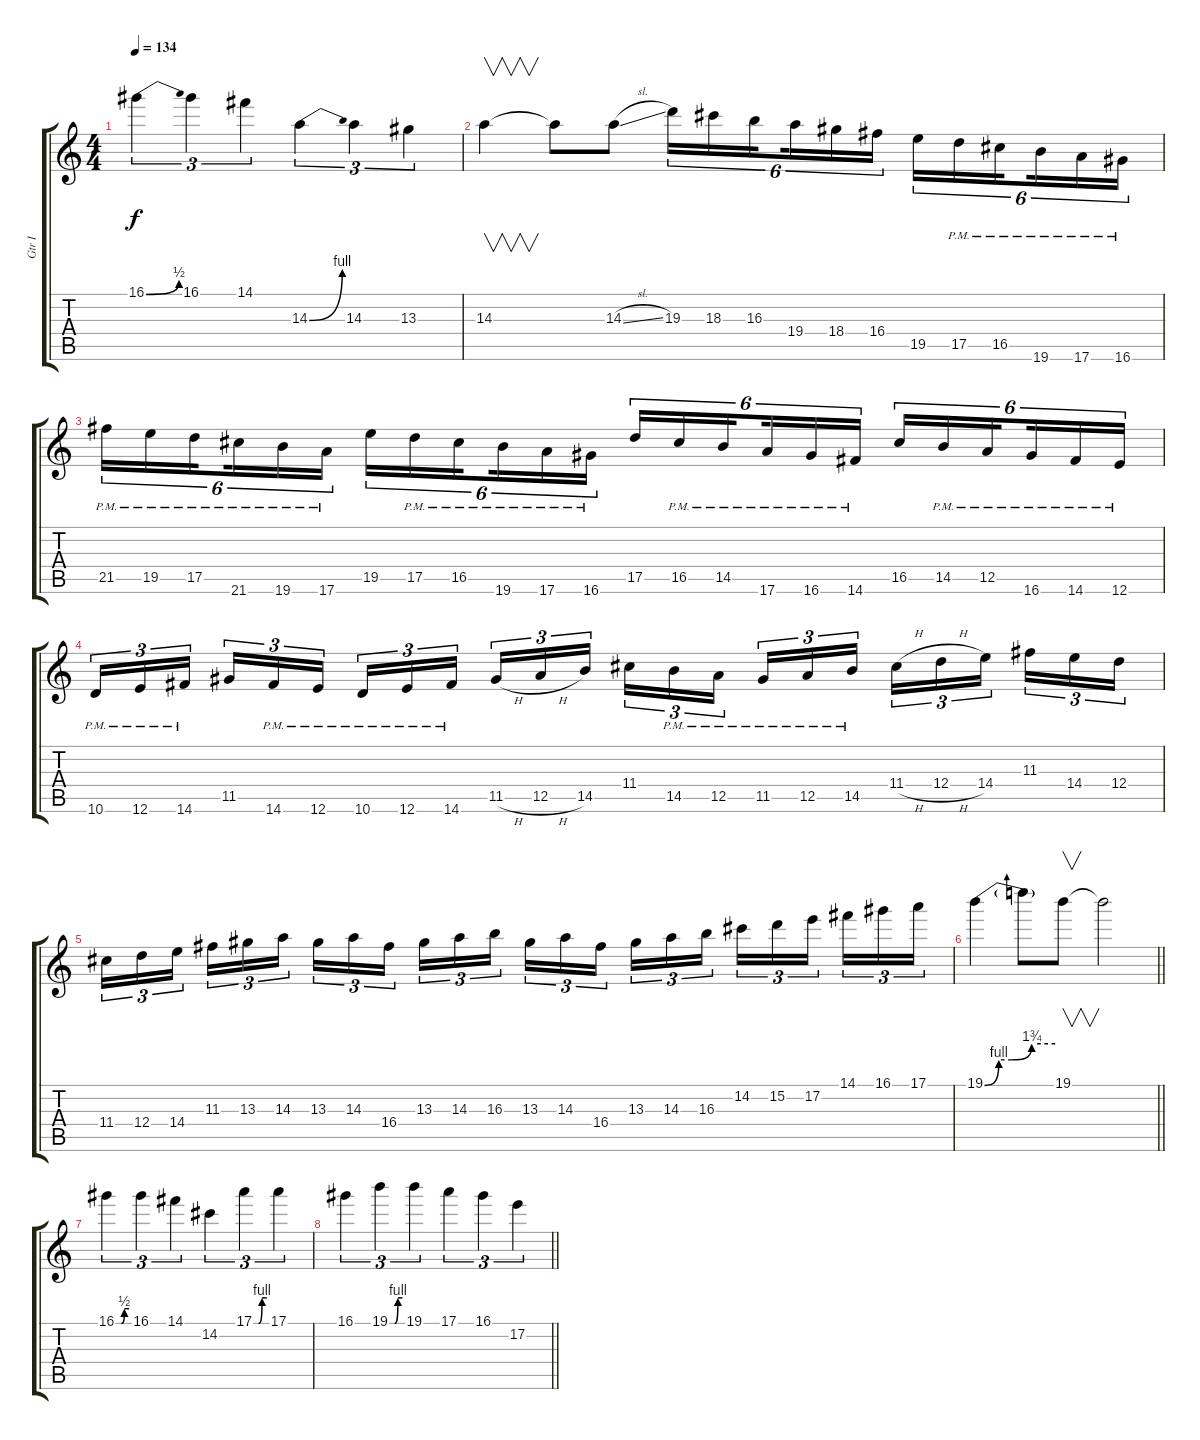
\track ("Gtr I" "Gtr I") {instrument overdrivenguitar}
\staff {score tabs}
\tuning (E4 B3 G3 D3 A2 E2) {hide}
\ts (4 4)
\tempo 134
\clef g2
\ks c
16.1{be (bend 0 0 60 2)}.4{tu (3 2) dy f} 16.1.4{tu (3 2)} 14.1.4{tu (3 2)} 14.3{be (bend 0 0 60 4)}.4{tu (3 2)} 14.3.4{tu (3 2)} 13.3.4{tu (3 2)} |
14.3.4{v} 14.3{t}.8 14.3{sl}.8 19.3.16{tu (6 4)} 18.3.16{tu (6 4)} 16.3.16{tu (6 4) beam splitsecondary} 19.4.16{tu (6 4)} 18.4.16{tu (6 4)} 16.4.16{tu (6 4)} 19.5.16{tu (6 4)} 17.5{pm}.16{tu (6 4)} 16.5{pm}.16{tu (6 4) beam splitsecondary} 19.6{pm}.16{tu (6 4)} 17.6{pm}.16{tu (6 4)} 16.6{pm}.16{tu (6 4)} |
21.5{pm}.16{tu (6 4)} 19.5{pm}.16{tu (6 4)} 17.5{pm}.16{tu (6 4) beam splitsecondary} 21.6{pm}.16{tu (6 4)} 19.6{pm}.16{tu (6 4)} 17.6{pm}.16{tu (6 4)} 19.5.16{tu (6 4)} 17.5{pm}.16{tu (6 4)} 16.5{pm}.16{tu (6 4) beam splitsecondary} 19.6{pm}.16{tu (6 4)} 17.6{pm}.16{tu (6 4)} 16.6{pm}.16{tu (6 4)} 17.5.16{tu (6 4)} 16.5{pm}.16{tu (6 4)} 14.5{pm}.16{tu (6 4) beam splitsecondary} 17.6{pm}.16{tu (6 4)} 16.6{pm}.16{tu (6 4)} 14.6{pm}.16{tu (6 4)} 16.5.16{tu (6 4)} 14.5{pm}.16{tu (6 4)} 12.5{pm}.16{tu (6 4) beam splitsecondary} 16.6{pm}.16{tu (6 4)} 14.6{pm}.16{tu (6 4)} 12.6{pm}.16{tu (6 4)} |
10.6{pm}.16{tu (3 2)} 12.6{pm}.16{tu (3 2)} 14.6{pm}.16{tu (3 2) beam splitsecondary} 11.5.16{tu (3 2)} 14.6{pm}.16{tu (3 2)} 12.6{pm}.16{tu (3 2)} 10.6{pm}.16{tu (3 2)} 12.6{pm}.16{tu (3 2)} 14.6{pm}.16{tu (3 2) beam splitsecondary} 11.5{h}.16{tu (3 2)} 12.5{h}.16{tu (3 2)} 14.5.16{tu (3 2)} 11.4.16{tu (3 2)} 14.5{pm}.16{tu (3 2)} 12.5{pm}.16{tu (3 2) beam splitsecondary} 11.5{pm}.16{tu (3 2)} 12.5{pm}.16{tu (3 2)} 14.5{pm}.16{tu (3 2)} 11.4{h}.16{tu (3 2)} 12.4{h}.16{tu (3 2)} 14.4.16{tu (3 2) beam splitsecondary} 11.3.16{tu (3 2)} 14.4.16{tu (3 2)} 12.4.16{tu (3 2)} |
11.4.16{tu (3 2)} 12.4.16{tu (3 2)} 14.4.16{tu (3 2) beam splitsecondary} 11.3.16{tu (3 2)} 13.3.16{tu (3 2)} 14.3.16{tu (3 2)} 13.3.16{tu (3 2)} 14.3.16{tu (3 2)} 16.4.16{tu (3 2) beam splitsecondary} 13.3.16{tu (3 2)} 14.3.16{tu (3 2)} 16.3.16{tu (3 2)} 13.3.16{tu (3 2)} 14.3.16{tu (3 2)} 16.4.16{tu (3 2) beam splitsecondary} 13.3.16{tu (3 2)} 14.3.16{tu (3 2)} 16.3.16{tu (3 2)} 14.2.16{tu (3 2)} 15.2.16{tu (3 2)} 17.2.16{tu (3 2) beam splitsecondary} 14.1.16{tu (3 2)} 16.1.16{tu (3 2)} 17.1.16{tu (3 2)} |
\barLineRight lightlight
19.1{be (custom 0 0 12 4 23 4 40 7 60 7)}.4 19.1{t}.8 19.1.8{v} 19.1{t}.2 |
16.1{be (custom 0 0 24 0 38 2 60 2)}.4{tu (3 2)} 16.1.4{tu (3 2)} 14.1.4{tu (3 2)} 14.2.4{tu (3 2)} 17.1{be (custom 0 0 22 0 38 4 60 4)}.4{tu (3 2)} 17.1.4{tu (3 2)} |
\barLineRight lightlight
16.1.4{tu (3 2)} 19.1{be (custom 0 0 24 0 39 4 60 4)}.4{tu (3 2)} 19.1.4{tu (3 2)} 17.1.4{tu (3 2)} 16.1.4{tu (3 2)} 17.2.4{tu (3 2)}
